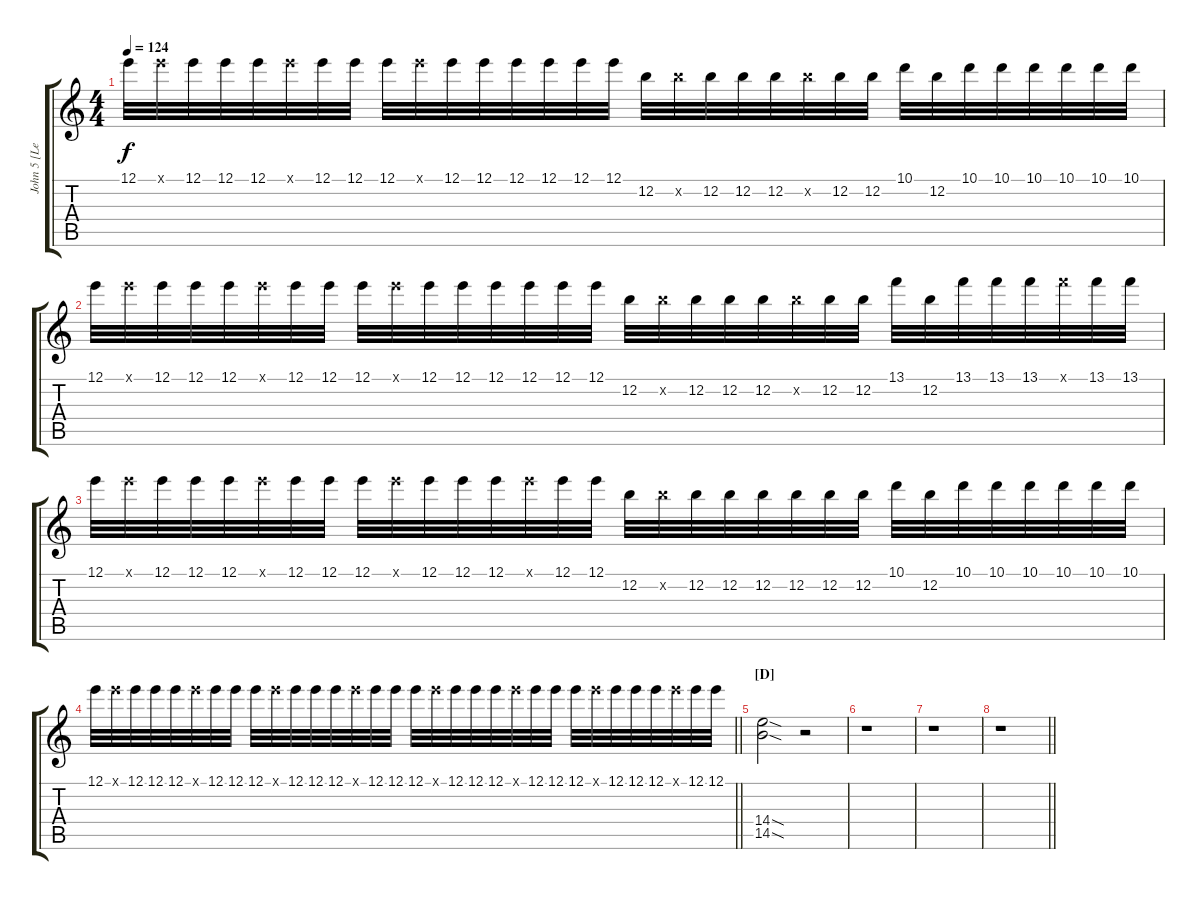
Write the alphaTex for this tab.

\track ("John 5 [Lead]" "John 5 [Le") {instrument distortionguitar}
\staff {score tabs}
\tuning (E4 B3 G3 D3 A2 E2) {hide}
\ts (4 4)
\tempo 124
\clef g2
\ks c
12.1.32{dy f} 12.1{x}.32 12.1.32 12.1.32 12.1.32 12.1{x}.32 12.1.32 12.1.32 12.1.32 12.1{x}.32 12.1.32 12.1.32 12.1.32 12.1.32 12.1.32 12.1.32 12.2.32 12.2{x}.32 12.2.32 12.2.32 12.2.32 12.2{x}.32 12.2.32 12.2.32 10.1.32 12.2.32 10.1.32 10.1.32 10.1.32 10.1.32 10.1.32 10.1.32 |
12.1.32 12.1{x}.32 12.1.32 12.1.32 12.1.32 12.1{x}.32 12.1.32 12.1.32 12.1.32 12.1{x}.32 12.1.32 12.1.32 12.1.32 12.1.32 12.1.32 12.1.32 12.2.32 12.2{x}.32 12.2.32 12.2.32 12.2.32 12.2{x}.32 12.2.32 12.2.32 13.1.32 12.2.32 13.1.32 13.1.32 13.1.32 13.1{x}.32 13.1.32 13.1.32 |
12.1.32 12.1{x}.32 12.1.32 12.1.32 12.1.32 12.1{x}.32 12.1.32 12.1.32 12.1.32 12.1{x}.32 12.1.32 12.1.32 12.1.32 12.1{x}.32 12.1.32 12.1.32 12.2.32 12.2{x}.32 12.2.32 12.2.32 12.2.32 12.2.32 12.2.32 12.2.32 10.1.32 12.2.32 10.1.32 10.1.32 10.1.32 10.1.32 10.1.32 10.1.32 |
\barLineRight lightlight
12.1.32 12.1{x}.32 12.1.32 12.1.32 12.1.32 12.1{x}.32 12.1.32 12.1.32 12.1.32 12.1{x}.32 12.1.32 12.1.32 12.1.32 12.1{x}.32 12.1.32 12.1.32 12.1.32 12.1{x}.32 12.1.32 12.1.32 12.1.32 12.1{x}.32 12.1.32 12.1.32 12.1.32 12.1{x}.32 12.1.32 12.1.32 12.1.32 12.1{x}.32 12.1.32 12.1.32 |
\section ("" "[D]")
(14.4{sod} 14.5{sod}).2 r.2 |
r.1 |
r.1 |
\barLineRight lightlight
r.1
